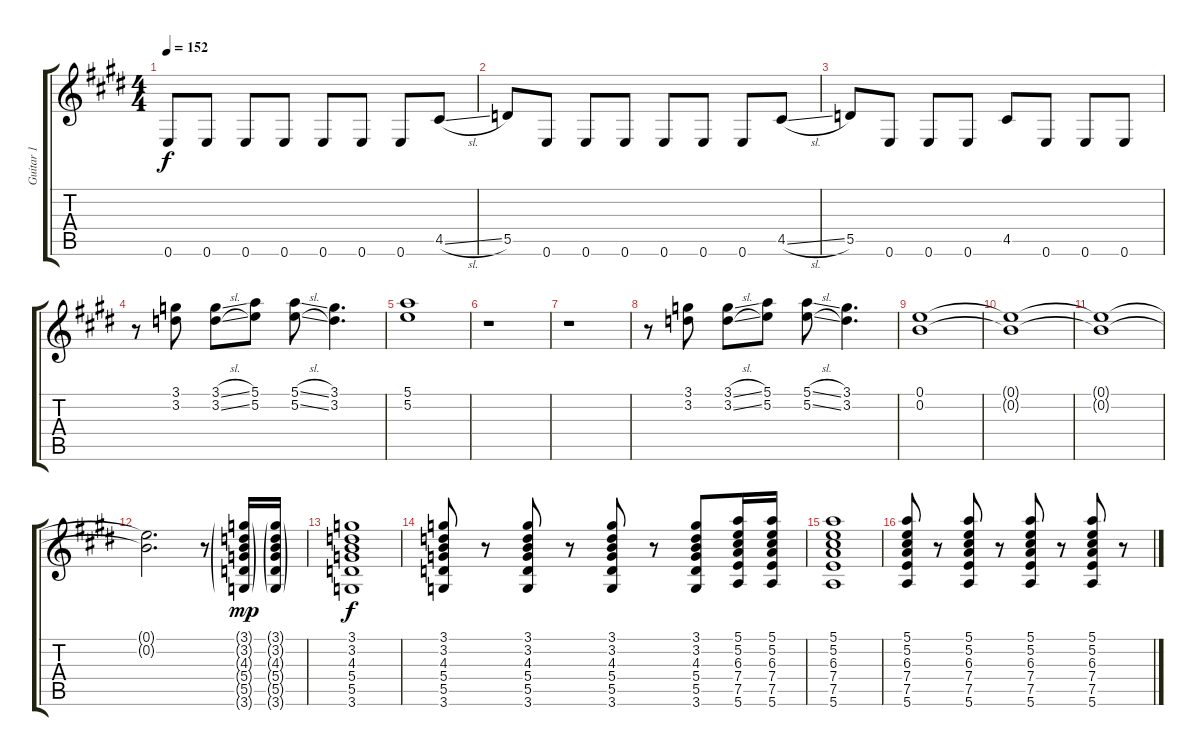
\track ("Guitar 1" "Guitar 1") {instrument overdrivenguitar}
\staff {score tabs}
\tuning (E4 B3 G3 D3 A2 E2) {hide}
\ts (4 4)
\tempo 152
\clef g2
\ks e
0.6.8{dy f} 0.6.8 0.6.8 0.6.8 0.6.8 0.6.8 0.6.8 4.5{sl}.8 |
5.5.8 0.6.8 0.6.8 0.6.8 0.6.8 0.6.8 0.6.8 4.5{sl}.8 |
5.5.8 0.6.8 0.6.8 0.6.8 4.5.8 0.6.8 0.6.8 0.6.8 |
r.8 (3.1 3.2).8 (3.1{sl} 3.2{sl}).8 (5.1 5.2).8 (5.1{sl} 5.2{sl}).8 (3.1 3.2).4{d} |
(5.1 5.2).1 |
r.1 |
r.1 |
r.8 (3.1 3.2).8 (3.1{sl} 3.2{sl}).8 (5.1 5.2).8 (5.1{sl} 5.2{sl}).8 (3.1 3.2).4{d} |
(0.1 0.2).1 |
(0.1{t} 0.2{t}).1 |
(0.1{t} 0.2{t}).1 |
(0.1{t} 0.2{t}).2{d} r.8 (3.1{g} 3.2{g} 4.3{g} 5.4{g} 5.5{g} 3.6{g}).16{dy mp} (3.1{g} 3.2{g} 4.3{g} 5.4{g} 5.5{g} 3.6{g}).16 |
(3.1 3.2 4.3 5.4 5.5 3.6).1{dy f} |
(3.1 3.2 4.3 5.4 5.5 3.6).8 r.8 (3.1 3.2 4.3 5.4 5.5 3.6).8 r.8 (3.1 3.2 4.3 5.4 5.5 3.6).8 r.8 (3.1 3.2 4.3 5.4 5.5 3.6).8 (5.1 5.2 6.3 7.4 7.5 5.6).16 (5.1 5.2 6.3 7.4 7.5 5.6).16 |
(5.1 5.2 6.3 7.4 7.5 5.6).1 |
(5.1 5.2 6.3 7.4 7.5 5.6).8 r.8 (5.1 5.2 6.3 7.4 7.5 5.6).8 r.8 (5.1 5.2 6.3 7.4 7.5 5.6).8 r.8 (5.1 5.2 6.3 7.4 7.5 5.6).8 r.8
